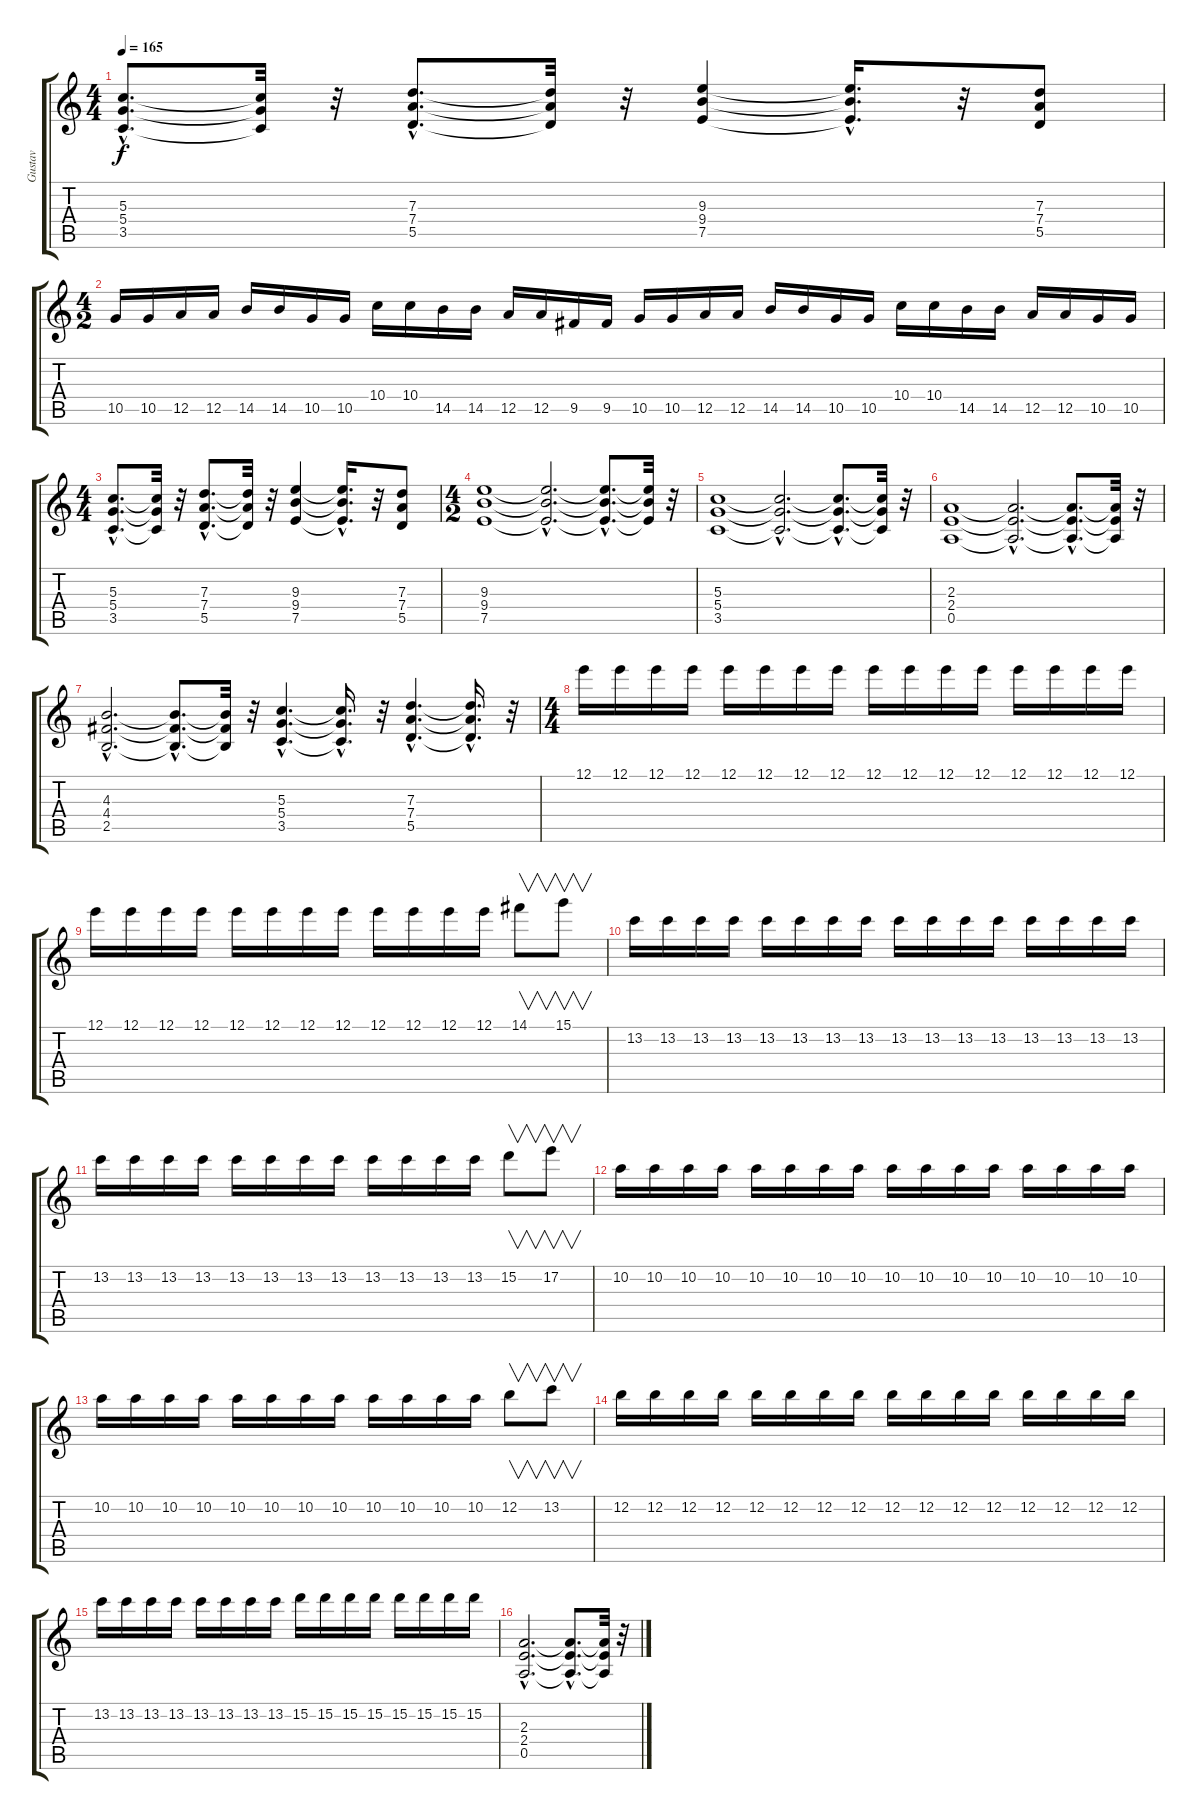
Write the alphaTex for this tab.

\track ("Gustav" "Gustav") {instrument distortionguitar}
\staff {score tabs}
\tuning (E4 B3 G3 D3 A2 E2) {hide}
\ts (4 4)
\tempo 165
\clef g2
\ks c
(5.3{hac} 5.4{hac} 3.5{hac}).8{d dy f} (5.3{t} 5.4{t} 3.5{t}).32 r.32 (7.3{hac} 7.4{hac} 5.5{hac}).8{d} (7.3{t} 7.4{t} 5.5{t}).32 r.32 (9.3 9.4 7.5).4 (9.3{hac t} 9.4{hac t} 7.5{hac t}).16{d} r.32 (7.3 7.4 5.5).8 |
\ts (4 2)
10.5.16 10.5.16 12.5.16 12.5.16 14.5.16 14.5.16 10.5.16 10.5.16 10.4.16 10.4.16 14.5.16 14.5.16 12.5.16 12.5.16 9.5.16 9.5.16 10.5.16 10.5.16 12.5.16 12.5.16 14.5.16 14.5.16 10.5.16 10.5.16 10.4.16 10.4.16 14.5.16 14.5.16 12.5.16 12.5.16 10.5.16 10.5.16 |
\ts (4 4)
(5.3{hac} 5.4{hac} 3.5{hac}).8{d} (5.3{t} 5.4{t} 3.5{t}).32 r.32 (7.3{hac} 7.4{hac} 5.5{hac}).8{d} (7.3{t} 7.4{t} 5.5{t}).32 r.32 (9.3 9.4 7.5).4 (9.3{hac t} 9.4{hac t} 7.5{hac t}).16{d} r.32 (7.3 7.4 5.5).8 |
\ts (4 2)
(9.3 9.4 7.5).1 (9.3{hac t} 9.4{hac t} 7.5{hac t}).2{d} (9.3{hac t} 9.4{hac t} 7.5{hac t}).8{d} (9.3{t} 9.4{t} 7.5{t}).32 r.32 |
(5.3 5.4 3.5).1 (5.3{hac t} 5.4{hac t} 3.5{hac t}).2{d} (5.3{hac t} 5.4{hac t} 3.5{hac t}).8{d} (5.3{t} 5.4{t} 3.5{t}).32 r.32 |
(2.3 2.4 0.5).1 (2.3{hac t} 2.4{hac t} 0.5{hac t}).2{d} (2.3{hac t} 2.4{hac t} 0.5{hac t}).8{d} (2.3{t} 2.4{t} 0.5{t}).32 r.32 |
(4.3{hac} 4.4{hac} 2.5{hac}).2{d} (4.3{hac t} 4.4{hac t} 2.5{hac t}).8{d} (4.3{t} 4.4{t} 2.5{t}).32 r.32 (5.3{hac} 5.4{hac} 3.5{hac}).4{d} (5.3{hac t} 5.4{hac t} 3.5{hac t}).16{d} r.32 (7.3{hac} 7.4{hac} 5.5{hac}).4{d} (7.3{hac t} 7.4{hac t} 5.5{hac t}).16{d} r.32 |
\ts (4 4)
12.1.16 12.1.16 12.1.16 12.1.16 12.1.16 12.1.16 12.1.16 12.1.16 12.1.16 12.1.16 12.1.16 12.1.16 12.1.16 12.1.16 12.1.16 12.1.16 |
12.1.16 12.1.16 12.1.16 12.1.16 12.1.16 12.1.16 12.1.16 12.1.16 12.1.16 12.1.16 12.1.16 12.1.16 14.1.8{v} 15.1.8{v} |
13.2.16 13.2.16 13.2.16 13.2.16 13.2.16 13.2.16 13.2.16 13.2.16 13.2.16 13.2.16 13.2.16 13.2.16 13.2.16 13.2.16 13.2.16 13.2.16 |
13.2.16 13.2.16 13.2.16 13.2.16 13.2.16 13.2.16 13.2.16 13.2.16 13.2.16 13.2.16 13.2.16 13.2.16 15.2.8{v} 17.2.8{v} |
10.2.16 10.2.16 10.2.16 10.2.16 10.2.16 10.2.16 10.2.16 10.2.16 10.2.16 10.2.16 10.2.16 10.2.16 10.2.16 10.2.16 10.2.16 10.2.16 |
10.2.16 10.2.16 10.2.16 10.2.16 10.2.16 10.2.16 10.2.16 10.2.16 10.2.16 10.2.16 10.2.16 10.2.16 12.2.8{v} 13.2.8{v} |
12.2.16 12.2.16 12.2.16 12.2.16 12.2.16 12.2.16 12.2.16 12.2.16 12.2.16 12.2.16 12.2.16 12.2.16 12.2.16 12.2.16 12.2.16 12.2.16 |
13.2.16 13.2.16 13.2.16 13.2.16 13.2.16 13.2.16 13.2.16 13.2.16 15.2.16 15.2.16 15.2.16 15.2.16 15.2.16 15.2.16 15.2.16 15.2.16 |
(2.3{hac} 2.4{hac} 0.5{hac}).2{d} (2.3{hac t} 2.4{hac t} 0.5{hac t}).8{d} (2.3{t} 2.4{t} 0.5{t}).32 r.32
